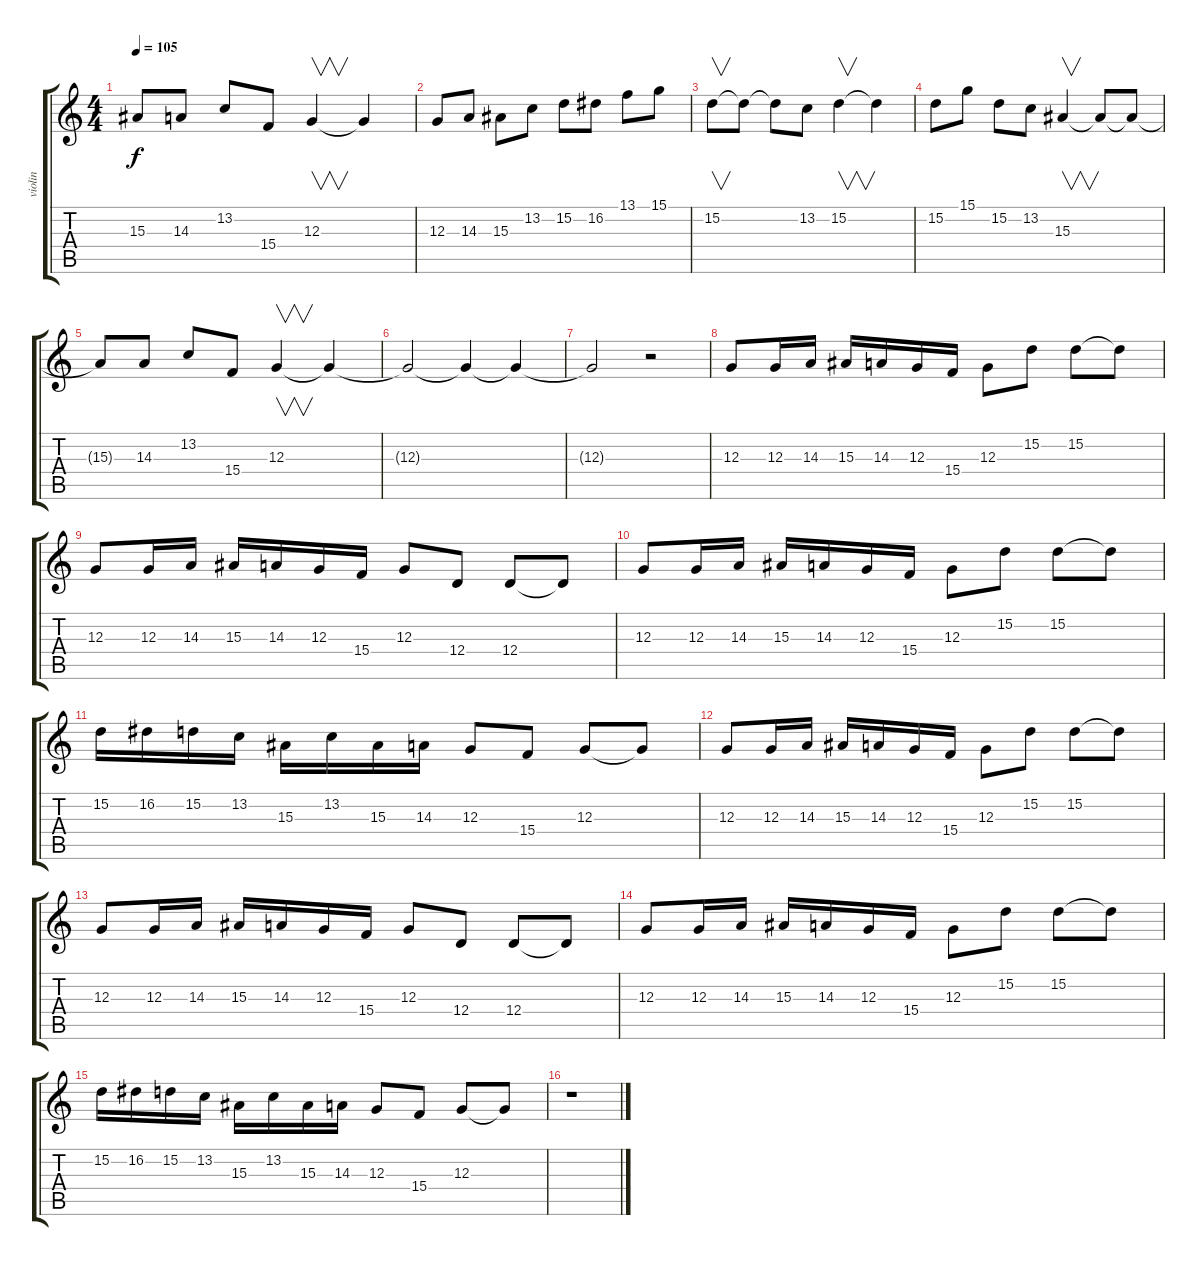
\track ("violin" "violin") {instrument violin}
\staff {score tabs}
\tuning (E4 B3 G3 D3 A2 E2) {hide}
\ts (4 4)
\tempo 105
\clef g2
\ks c
15.3{t}.8{dy f} 14.3.8 13.2.8 15.4.8 12.3.4{v} 12.3{t}.4 |
12.3.8 14.3.8 15.3.8 13.2.8 15.2.8 16.2.8 13.1.8 15.1.8 |
15.2.8{v} 15.2{t}.8 15.2{t}.8 13.2.8 15.2.4{v} 15.2{t}.4 |
15.2.8 15.1.8 15.2.8 13.2.8 15.3.4{v} 15.3{t}.8 15.3{t}.8 |
15.3{t}.8 14.3.8 13.2.8 15.4.8 12.3.4{v} 12.3{t}.4 |
12.3{t}.2 12.3{t}.4 12.3{t}.4 |
12.3{t}.2 r.2 |
12.3.8 12.3.16 14.3.16 15.3.16 14.3.16 12.3.16 15.4.16 12.3.8 15.2.8 15.2.8 15.2{t}.8 |
12.3.8 12.3.16 14.3.16 15.3.16 14.3.16 12.3.16 15.4.16 12.3.8 12.4.8 12.4.8 12.4{t}.8 |
12.3.8 12.3.16 14.3.16 15.3.16 14.3.16 12.3.16 15.4.16 12.3.8 15.2.8 15.2.8 15.2{t}.8 |
15.2.16 16.2.16 15.2.16 13.2.16 15.3.16 13.2.16 15.3.16 14.3.16 12.3.8 15.4.8 12.3.8 12.3{t}.8 |
12.3.8 12.3.16 14.3.16 15.3.16 14.3.16 12.3.16 15.4.16 12.3.8 15.2.8 15.2.8 15.2{t}.8 |
12.3.8 12.3.16 14.3.16 15.3.16 14.3.16 12.3.16 15.4.16 12.3.8 12.4.8 12.4.8 12.4{t}.8 |
12.3.8 12.3.16 14.3.16 15.3.16 14.3.16 12.3.16 15.4.16 12.3.8 15.2.8 15.2.8 15.2{t}.8 |
15.2.16 16.2.16 15.2.16 13.2.16 15.3.16 13.2.16 15.3.16 14.3.16 12.3.8 15.4.8 12.3.8 12.3{t}.8 |
r.1
